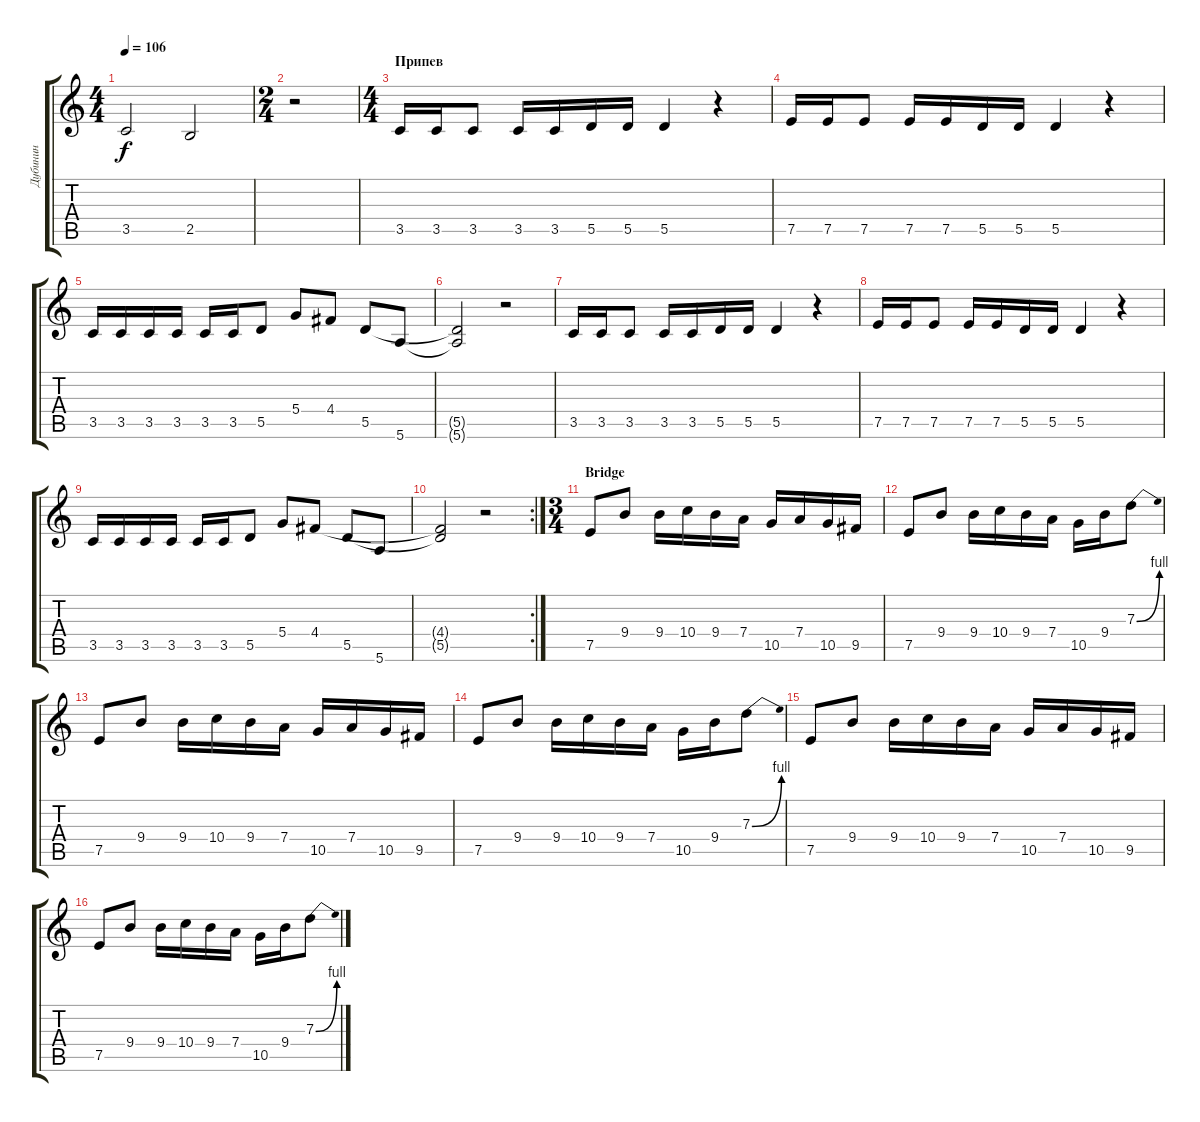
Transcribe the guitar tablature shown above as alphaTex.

\track ("Дубинин" "Дубинин") {instrument electricbassfinger}
\staff {score tabs}
\tuning (E4 B3 G3 D3 A2 E2) {hide}
\ts (4 4)
\tempo 106
\clef g2
\ks c
3.5.2{dy f} 2.5.2 |
\ts (2 4)
r.2 |
\ts (4 4)
\section ("" "Припев")
3.5.16 3.5.16 3.5.8 3.5.16 3.5.16 5.5.16 5.5.16 5.5.4 r.4 |
7.5.16 7.5.16 7.5.8 7.5.16 7.5.16 5.5.16 5.5.16 5.5.4 r.4 |
3.5.16 3.5.16 3.5.16 3.5.16 3.5.16 3.5.16 5.5.8 5.4.8 4.4.8 5.5.8 5.6.8 |
(5.5{t} 5.6{t}).2 r.2 |
3.5.16 3.5.16 3.5.8 3.5.16 3.5.16 5.5.16 5.5.16 5.5.4 r.4 |
7.5.16 7.5.16 7.5.8 7.5.16 7.5.16 5.5.16 5.5.16 5.5.4 r.4 |
3.5.16 3.5.16 3.5.16 3.5.16 3.5.16 3.5.16 5.5.8 5.4.8 4.4.8 5.5.8 5.6.8 |
\rc 2
(4.4{t} 5.5{t}).2 r.2 |
\ts (3 4)
\section ("" "Bridge")
7.5.8 9.4.8 9.4.16 10.4.16 9.4.16 7.4.16 10.5.16 7.4.16 10.5.16 9.5.16 |
7.5.8 9.4.8 9.4.16 10.4.16 9.4.16 7.4.16 10.5.16 9.4.16 7.3{be (bend 0 0 60 4)}.8 |
7.5.8 9.4.8 9.4.16 10.4.16 9.4.16 7.4.16 10.5.16 7.4.16 10.5.16 9.5.16 |
7.5.8 9.4.8 9.4.16 10.4.16 9.4.16 7.4.16 10.5.16 9.4.16 7.3{be (bend 0 0 60 4)}.8 |
7.5.8 9.4.8 9.4.16 10.4.16 9.4.16 7.4.16 10.5.16 7.4.16 10.5.16 9.5.16 |
7.5.8 9.4.8 9.4.16 10.4.16 9.4.16 7.4.16 10.5.16 9.4.16 7.3{be (bend 0 0 60 4)}.8
